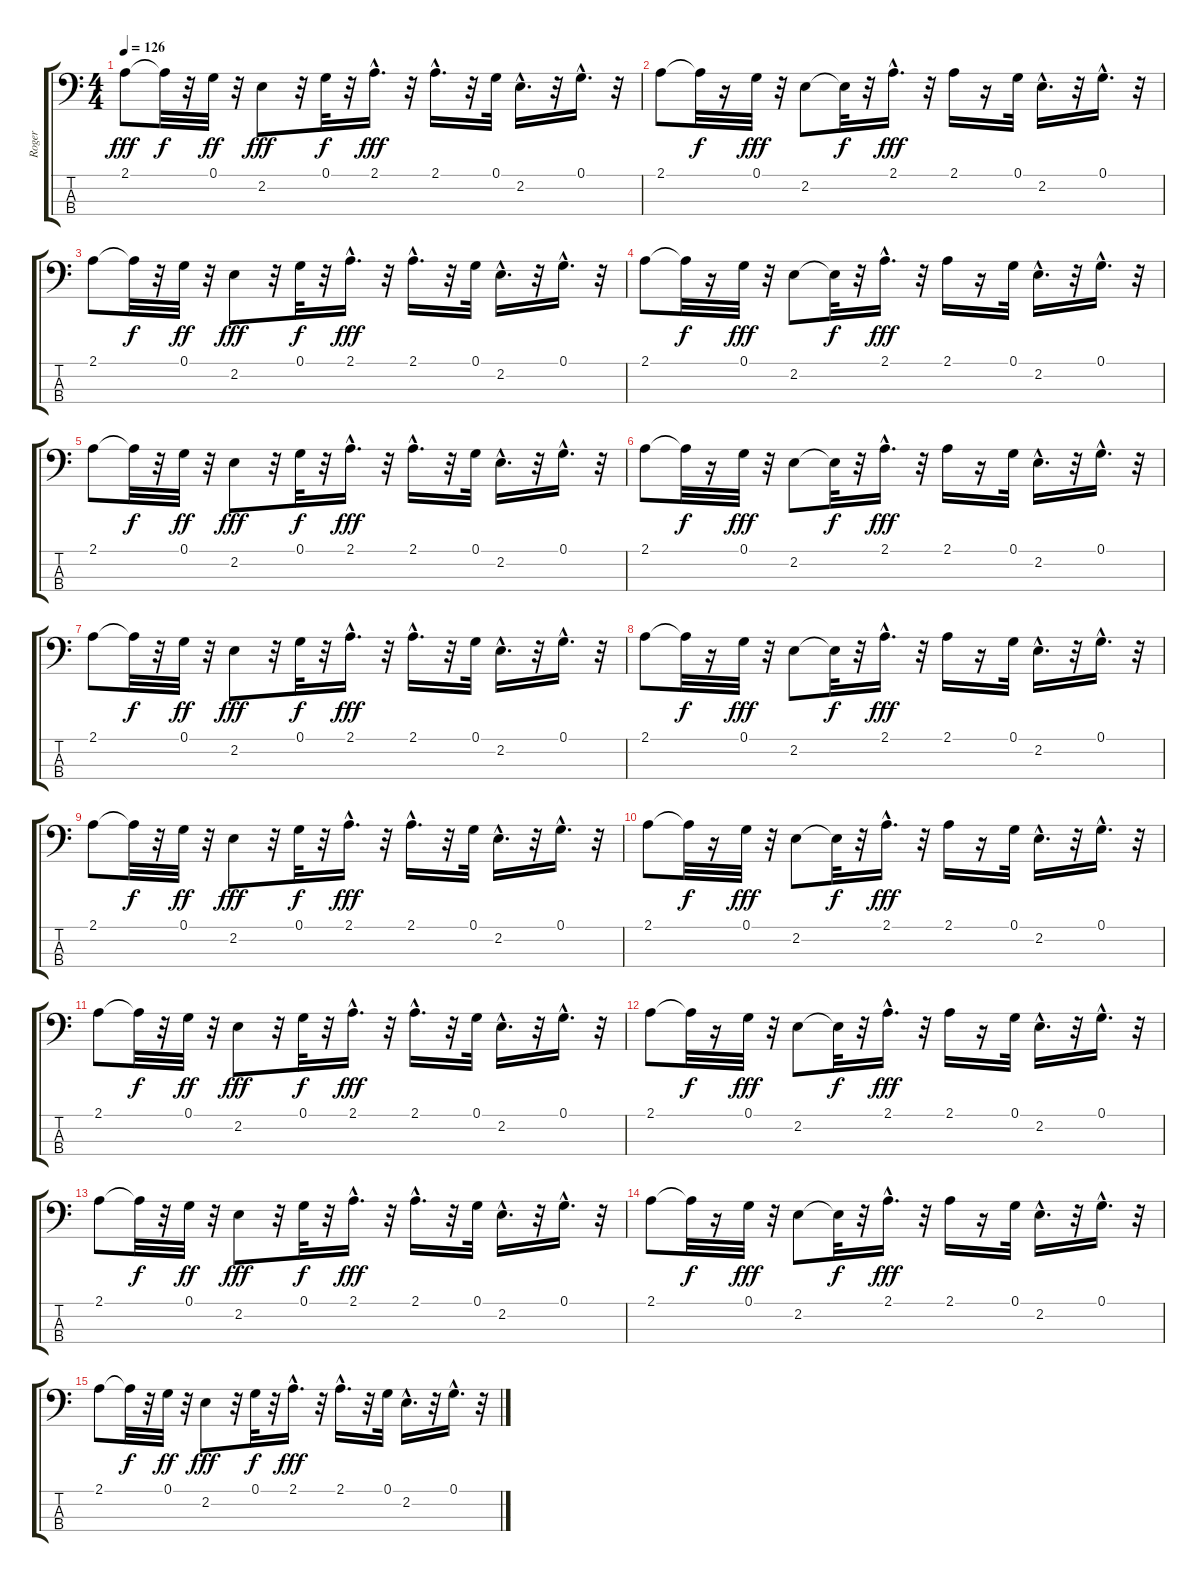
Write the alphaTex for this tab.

\track ("Roger" "Roger") {instrument electricbassfinger}
\staff {score tabs}
\tuning (G2 D2 A1 E1) {hide}
\ts (4 4)
\tempo 126
\clef f4
\ks c
2.1.8{dy fff} 2.1{t}.32{dy f} r.32 0.1.32{dy ff} r.32 2.2.8{dy fff} r.32 0.1.32{dy f} r.32 2.1{hac}.16{d dy fff} r.32 2.1{hac}.16{d} r.32 0.1.32 2.2{hac}.16{d} r.32 0.1{hac}.16{d} r.32 |
2.1.8 2.1{t}.32{dy f} r.16 0.1.32{dy fff} r.32 2.2.8 2.2{t}.32{dy f} r.32 2.1{hac}.16{d dy fff} r.32 2.1.16 r.16 0.1.32 2.2{hac}.16{d} r.32 0.1{hac}.16{d} r.32 |
2.1.8 2.1{t}.32{dy f} r.32 0.1.32{dy ff} r.32 2.2.8{dy fff} r.32 0.1.32{dy f} r.32 2.1{hac}.16{d dy fff} r.32 2.1{hac}.16{d} r.32 0.1.32 2.2{hac}.16{d} r.32 0.1{hac}.16{d} r.32 |
2.1.8{volume 16} 2.1{t}.32{dy f} r.16 0.1.32{dy fff} r.32 2.2.8 2.2{t}.32{dy f} r.32 2.1{hac}.16{d dy fff volume 16} r.32 2.1.16 r.16 0.1.32{volume 16} 2.2{hac}.16{d} r.32 0.1{hac}.16{d volume 16} r.32 |
2.1.8 2.1{t}.32{dy f} r.32 0.1.32{dy ff volume 15} r.32 2.2.8{dy fff volume 15} r.32 0.1.32{dy f volume 15} r.32 2.1{hac}.16{d dy fff volume 14} r.32 2.1{hac}.16{d volume 14} r.32 0.1.32{volume 14} 2.2{hac}.16{d} r.32 0.1{hac}.16{d} r.32 |
2.1.8{volume 14} 2.1{t}.32{dy f} r.16 0.1.32{dy fff volume 14} r.32 2.2.8{volume 14} 2.2{t}.32{dy f} r.32 2.1{hac}.16{d dy fff volume 13} r.32 2.1.16{volume 13} r.16 0.1.32{volume 12} 2.2{hac}.16{d volume 12} r.32 0.1{hac}.16{d volume 12} r.32 |
2.1.8{volume 12} 2.1{t}.32{dy f} r.32 0.1.32{dy ff volume 11} r.32 2.2.8{dy fff volume 11} r.32 0.1.32{dy f volume 10} r.32 2.1{hac}.16{d dy fff volume 10} r.32 2.1{hac}.16{d volume 10} r.32 0.1.32{volume 10} 2.2{hac}.16{d volume 9} r.32 0.1{hac}.16{d volume 9} r.32 |
2.1.8{volume 9} 2.1{t}.32{dy f} r.16 0.1.32{dy fff volume 8} r.32 2.2.8{volume 8} 2.2{t}.32{dy f} r.32 2.1{hac}.16{d dy fff volume 8} r.32 2.1.16{volume 8} r.16 0.1.32{volume 7} 2.2{hac}.16{d} r.32 0.1{hac}.16{d volume 7} r.32 |
2.1.8{volume 7} 2.1{t}.32{dy f} r.32 0.1.32{dy ff volume 6} r.32 2.2.8{dy fff} r.32 0.1.32{dy f volume 6} r.32 2.1{hac}.16{d dy fff volume 6} r.32 2.1{hac}.16{d volume 6} r.32 0.1.32 2.2{hac}.16{d volume 6} r.32 0.1{hac}.16{d} r.32 |
2.1.8{volume 5} 2.1{t}.32{dy f} r.16 0.1.32{dy fff} r.32 2.2.8{volume 5} 2.2{t}.32{dy f} r.32 2.1{hac}.16{d dy fff volume 5} r.32 2.1.16{volume 5} r.16 0.1.32 2.2{hac}.16{d volume 5} r.32 0.1{hac}.16{d volume 4} r.32 |
2.1.8 2.1{t}.32{dy f} r.32 0.1.32{dy ff volume 4} r.32 2.2.8{dy fff} r.32 0.1.32{dy f volume 4} r.32 2.1{hac}.16{d dy fff volume 4} r.32 2.1{hac}.16{d} r.32 0.1.32{volume 3} 2.2{hac}.16{d volume 3} r.32 0.1{hac}.16{d volume 3} r.32 |
2.1.8 2.1{t}.32{dy f} r.16 0.1.32{dy fff volume 3} r.32 2.2.8{volume 3} 2.2{t}.32{dy f} r.32 2.1{hac}.16{d dy fff volume 3} r.32 2.1.16{volume 2} r.16 0.1.32{volume 2} 2.2{hac}.16{d volume 2} r.32 0.1{hac}.16{d volume 2} r.32 |
2.1.8 2.1{t}.32{dy f} r.32 0.1.32{dy ff} r.32 2.2.8{dy fff} r.32 0.1.32{dy f volume 2} r.32 2.1{hac}.16{d dy fff volume 2} r.32 2.1{hac}.16{d} r.32 0.1.32{volume 2} 2.2{hac}.16{d} r.32 0.1{hac}.16{d volume 1} r.32 |
2.1.8{volume 1} 2.1{t}.32{dy f} r.16 0.1.32{dy fff} r.32 2.2.8{volume 1} 2.2{t}.32{dy f} r.32 2.1{hac}.16{d dy fff} r.32 2.1.16{volume 1} r.16 0.1.32{volume 1} 2.2{hac}.16{d} r.32 0.1{hac}.16{d volume 1} r.32 |
2.1.8{volume 0} 2.1{t}.32{dy f} r.32 0.1.32{dy ff volume 0} r.32 2.2.8{dy fff} r.32 0.1.32{dy f} r.32 2.1{hac}.16{d dy fff} r.32 2.1{hac}.16{d volume 0} r.32 0.1.32 2.2{hac}.16{d} r.32 0.1{hac}.16{d} r.32
